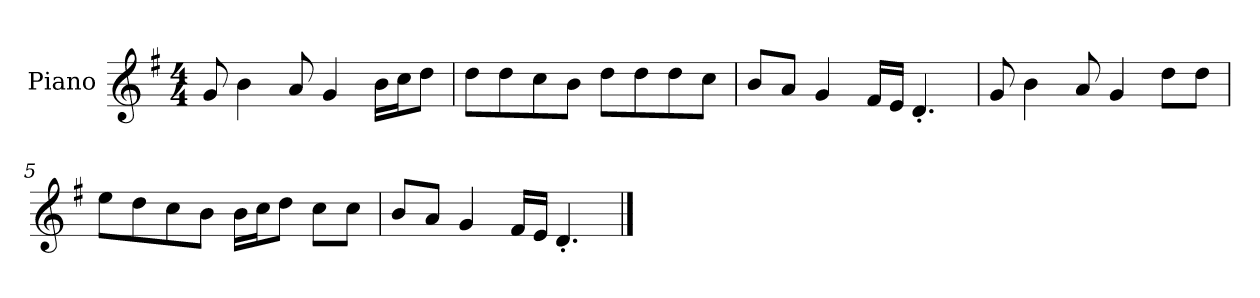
**kern
*part1
*staff1
*I"Piano
*I'P-no
*clefG2
*k[f#]
*M4/4
*MM90
=1
8g/
4b\
8a/
4g/
16b\LL
16cc\J
8dd\J
=2
8dd\L
8dd\
8cc\
8b\J
8dd\L
8dd\
8dd\
8cc\J
=3
8b/L
8a/J
4g/
16f#/LL
16e/JJ
4.d'/
=4
8g/
4b\
8a/
4g/
8dd\L
8dd\J
=5
8ee\L
8dd\
8cc\
8b\J
16b\LL
16cc\J
8dd\J
8cc\L
8cc\J
!!LO:LB:g=z
=6
8b/L
8a/J
4g/
16f#/LL
16e/JJ
4.d'/
==
*-
